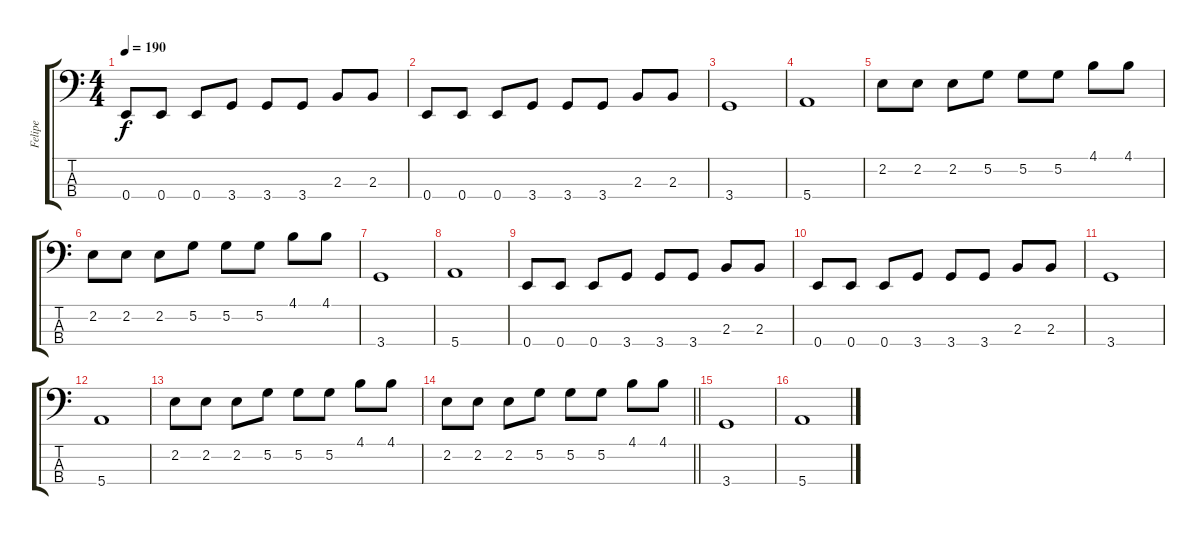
\track ("Felipe" "Felipe") {instrument electricbassfinger}
\staff {score tabs}
\tuning (G2 D2 A1 E1) {hide}
\ts (4 4)
\tempo 190
\clef f4
\ks c
0.4.8{dy f} 0.4.8 0.4.8 3.4.8 3.4.8 3.4.8 2.3.8 2.3.8 |
0.4.8 0.4.8 0.4.8 3.4.8 3.4.8 3.4.8 2.3.8 2.3.8 |
3.4.1 |
5.4.1 |
2.2.8 2.2.8 2.2.8 5.2.8 5.2.8 5.2.8 4.1.8 4.1.8 |
2.2.8 2.2.8 2.2.8 5.2.8 5.2.8 5.2.8 4.1.8 4.1.8 |
3.4.1 |
5.4.1 |
0.4.8 0.4.8 0.4.8 3.4.8 3.4.8 3.4.8 2.3.8 2.3.8 |
0.4.8 0.4.8 0.4.8 3.4.8 3.4.8 3.4.8 2.3.8 2.3.8 |
3.4.1 |
5.4.1 |
2.2.8 2.2.8 2.2.8 5.2.8 5.2.8 5.2.8 4.1.8 4.1.8 |
\barLineRight lightlight
2.2.8 2.2.8 2.2.8 5.2.8 5.2.8 5.2.8 4.1.8 4.1.8 |
3.4.1 |
5.4.1
